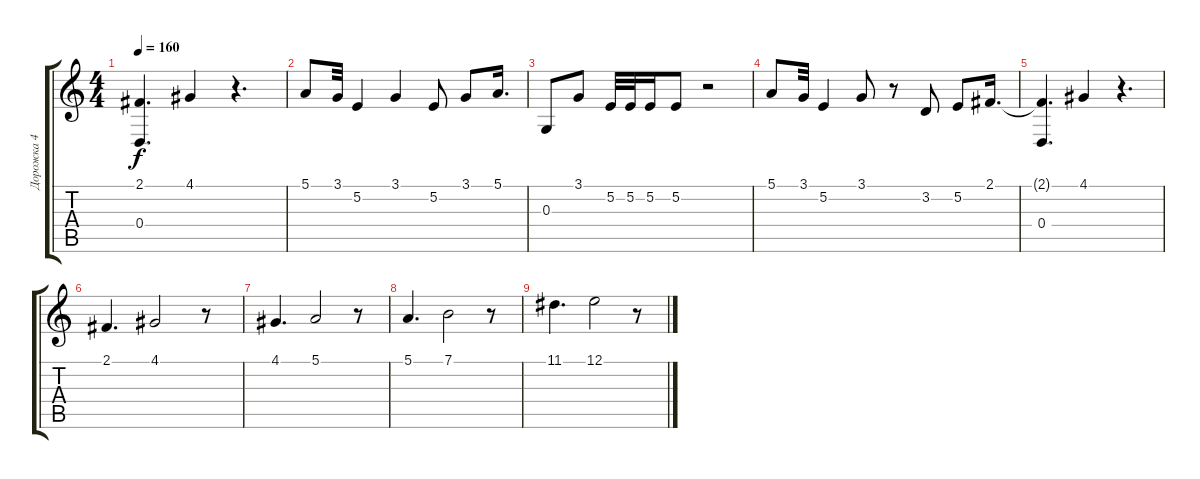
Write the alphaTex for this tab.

\track ("Дорожка 4" "Дорожка 4") {instrument lead6voice}
\staff {score tabs}
\tuning (E4 B3 G3 D3 A2 E2) {hide}
\ts (4 4)
\tempo 160
\clef g2
\ks c
(2.1{t} 0.4).4{d dy f} 4.1.4 r.4{d} |
5.1.8 3.1.32 5.2.4 3.1.4 5.2.8 3.1.8 5.1.16{d} |
0.3.8 3.1.8 5.2.32 5.2.32 5.2.16 5.2.8 r.2 |
5.1.8 3.1.32 5.2.4 3.1.8 r.8 3.2.8 5.2.8 2.1.16{d} |
(2.1{t} 0.4).4{d} 4.1.4 r.4{d} |
2.1.4{d} 4.1.2 r.8 |
4.1.4{d} 5.1.2 r.8 |
5.1.4{d} 7.1.2 r.8 |
11.1.4{d} 12.1.2 r.8
